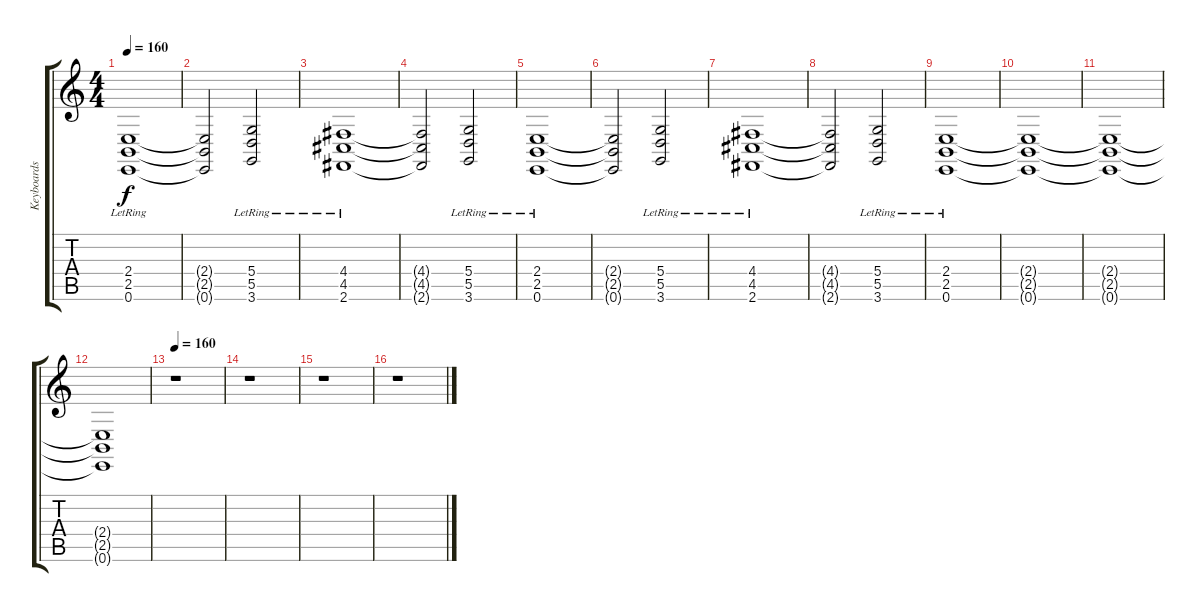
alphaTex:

\track ("Keyboards" "Keyboards") {instrument acousticgrandpiano}
\staff {score tabs}
\tuning (E4 B3 G3 D3 A2 E2) {hide}
\ts (4 4)
\tempo 160
\clef g2
\ks c
(2.4{lr} 2.5{lr} 0.6{lr}).1{dy f} |
(2.4{t} 2.5{t} 0.6{t}).2 (5.4{lr} 5.5{lr} 3.6{lr}).2 |
(4.4{lr} 4.5{lr} 2.6{lr}).1 |
(4.4{t} 4.5{t} 2.6{t}).2 (5.4{lr} 5.5{lr} 3.6{lr}).2 |
(2.4{lr} 2.5{lr} 0.6{lr}).1 |
(2.4{t} 2.5{t} 0.6{t}).2 (5.4{lr} 5.5{lr} 3.6{lr}).2 |
(4.4{lr} 4.5{lr} 2.6{lr}).1 |
(4.4{t} 4.5{t} 2.6{t}).2 (5.4{lr} 5.5{lr} 3.6{lr}).2 |
(2.4{lr} 2.5{lr} 0.6{lr}).1 |
(2.4{t} 2.5{t} 0.6{t}).1 |
(2.4{t} 2.5{t} 0.6{t}).1 |
(2.4{t} 2.5{t} 0.6{t}).1 |
\tempo 160
r.1 |
r.1 |
r.1 |
r.1
